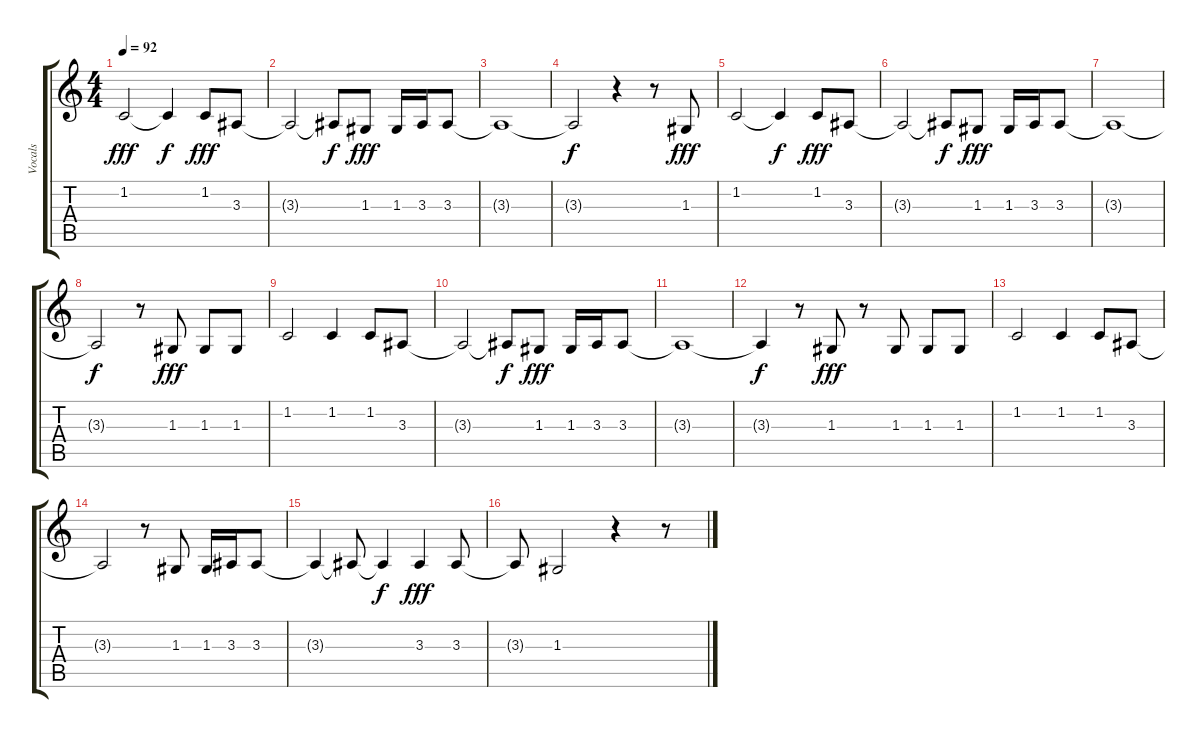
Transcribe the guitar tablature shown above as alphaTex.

\track ("Vocals" "Vocals") {instrument trombone}
\staff {score tabs}
\tuning (E4 B3 G3 D3 A2 E2) {hide}
\ts (4 4)
\tempo 92
\clef g2
\ks c
1.2.2{dy fff} 1.2{t}.4{dy f} 1.2.8{dy fff} 3.3.8 |
3.3{t}.2 3.3{t}.8{dy f} 1.3.8{dy fff} 1.3.16 3.3.16 3.3.8 |
3.3{t}.1 |
3.3{t}.2{dy f} r.4 r.8 1.3.8{dy fff} |
1.2.2 1.2{t}.4{dy f} 1.2.8{dy fff} 3.3.8 |
3.3{t}.2 3.3{t}.8{dy f} 1.3.8{dy fff} 1.3.16 3.3.16 3.3.8 |
3.3{t}.1 |
3.3{t}.2{dy f} r.8 1.3.8{dy fff} 1.3.8 1.3.8 |
1.2.2 1.2.4 1.2.8 3.3.8 |
3.3{t}.2 3.3{t}.8{dy f} 1.3.8{dy fff} 1.3.16 3.3.16 3.3.8 |
3.3{t}.1 |
3.3{t}.4{dy f} r.8 1.3.8{dy fff} r.8 1.3.8 1.3.8 1.3.8 |
1.2.2 1.2.4 1.2.8 3.3.8 |
3.3{t}.2 r.8 1.3.8 1.3.16 3.3.16 3.3.8 |
3.3{t}.4 3.3{t}.8 3.3{t}.4{dy f} 3.3.4{dy fff} 3.3.8 |
3.3{t}.8 1.3.2 r.4 r.8
